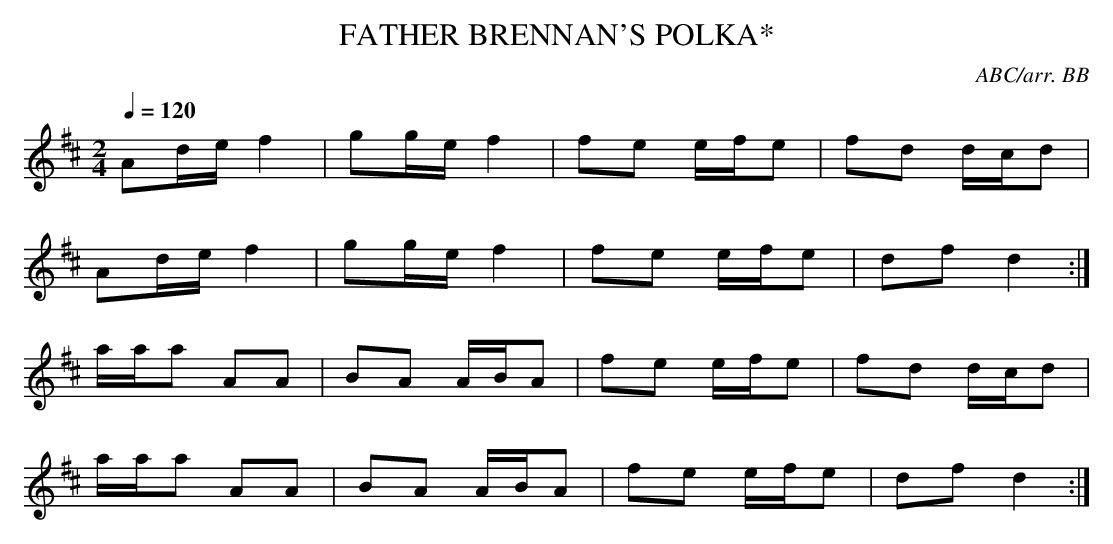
X:1
T:FATHER BRENNAN'S POLKA*
C:ABC/arr. BB
Q:1/4=120
L:1/8
M:2/4
K:D
Ad/e/ f2|gg/e/ f2|fe e/f/e|fd d/c/d|
Ad/e/ f2|gg/e/ f2|fe e/f/e|df d2:|
a/a/a AA|BA A/B/A|fe e/f/e|fd d/c/d|
a/a/a AA|BA A/B/A|fe e/f/e|df d2:|
